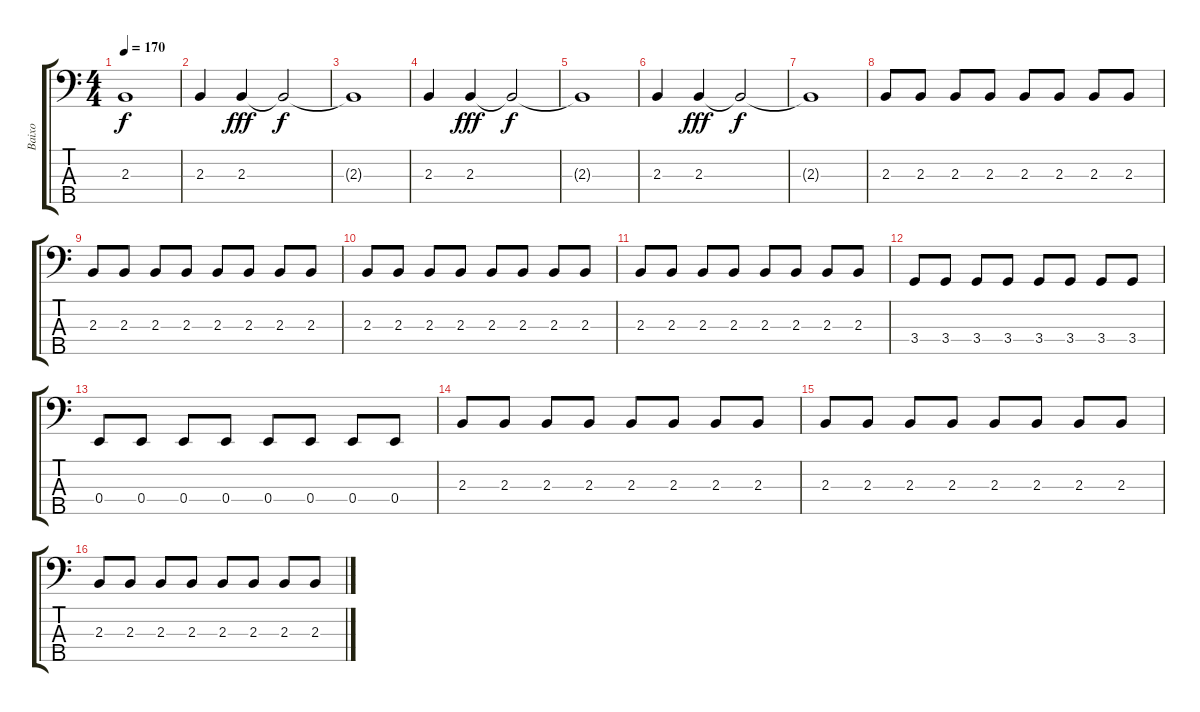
\track ("Baixo" "Baixo") {instrument electricbassfinger}
\staff {score tabs}
\tuning (G2 D2 A1 E1 B0) {hide}
\ts (4 4)
\tempo 170
\clef f4
\ks c
2.3{t}.1{dy f} |
2.3.4 2.3.4{dy fff} 2.3{t}.2{dy f} |
2.3{t}.1 |
2.3.4 2.3.4{dy fff} 2.3{t}.2{dy f} |
2.3{t}.1 |
2.3.4 2.3.4{dy fff} 2.3{t}.2{dy f} |
2.3{t}.1 |
2.3.8 2.3.8 2.3.8 2.3.8 2.3.8 2.3.8 2.3.8 2.3.8 |
2.3.8 2.3.8 2.3.8 2.3.8 2.3.8 2.3.8 2.3.8 2.3.8 |
2.3.8 2.3.8 2.3.8 2.3.8 2.3.8 2.3.8 2.3.8 2.3.8 |
2.3.8 2.3.8 2.3.8 2.3.8 2.3.8 2.3.8 2.3.8 2.3.8 |
3.4.8 3.4.8 3.4.8 3.4.8 3.4.8 3.4.8 3.4.8 3.4.8 |
0.4.8 0.4.8 0.4.8 0.4.8 0.4.8 0.4.8 0.4.8 0.4.8 |
2.3.8 2.3.8 2.3.8 2.3.8 2.3.8 2.3.8 2.3.8 2.3.8 |
2.3.8 2.3.8 2.3.8 2.3.8 2.3.8 2.3.8 2.3.8 2.3.8 |
2.3.8 2.3.8 2.3.8 2.3.8 2.3.8 2.3.8 2.3.8 2.3.8
